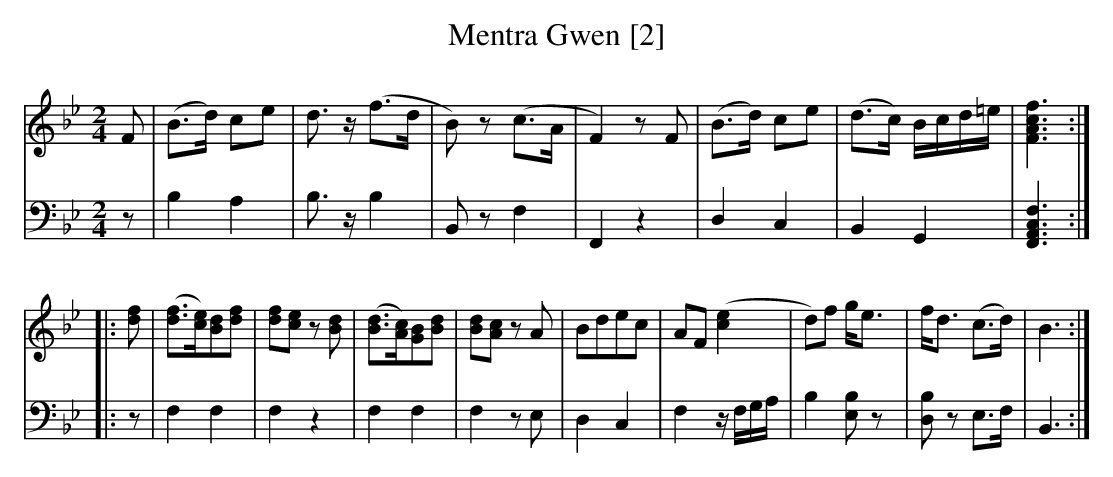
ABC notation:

X:1
T:Mentra Gwen [2]
M:2/4
L:1/8
K:Bb
V:1
F|(B>d) ce|d>z (f>d|B)z (c>A|F2) zF|(B>d) ce|(d>c) B/c/d/=e/|[F3A3c3f3]:|
|:[df]|([df]>[ce])[Bd][df]|[df][ce] z[Bd]|([Bd]>[Ac])[GB][Bd]|[Bd][Ac] zA|Bdec|AF ([c2e2]|d)f g<e|f<d (c>d)|B3:|
V:2 clef = bass
z|B,2A,2|B,>z B,2|B,,z F,2|F,,2 z2|D,2C,2|B,,2G,,2|[F,,3A,,3C,3F,3]:|
|:z|F,2F,2|F,2z2|F,2F,2|F,2zE,|D,2C,2|F,2 z/F,/G,/A,/|B,2 [E,B,]z|[D,B,]z E,>F,|B,,3:|
